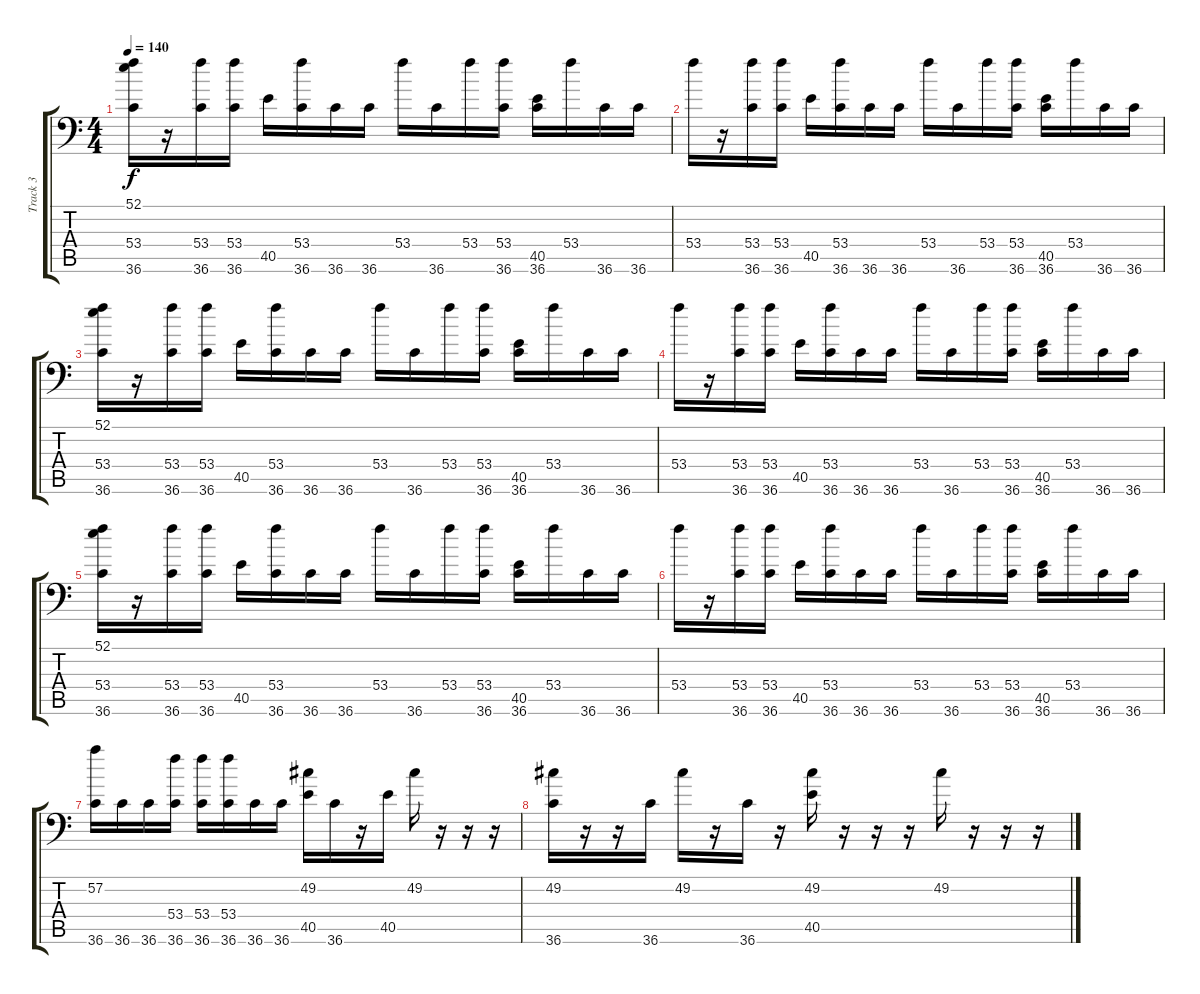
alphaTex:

\track ("Track 3" "Track 3") {instrument acousticgrandpiano}
\staff {score tabs}
\tuning (C-1 C-1 C-1 C-1 C-1 C-1) {hide}
\ts (4 4)
\tempo 140
\clef f4
\ks c
(52.1 53.4 36.6).16{dy f} r.16 (53.4 36.6).16 (53.4 36.6).16 40.5.16 (53.4 36.6).16 36.6.16 36.6.16 53.4.16 36.6.16 53.4.16 (53.4 36.6).16 (40.5 36.6).16 53.4.16 36.6.16 36.6.16 |
53.4.16 r.16 (53.4 36.6).16 (53.4 36.6).16 40.5.16 (53.4 36.6).16 36.6.16 36.6.16 53.4.16 36.6.16 53.4.16 (53.4 36.6).16 (40.5 36.6).16 53.4.16 36.6.16 36.6.16 |
(52.1 53.4 36.6).16 r.16 (53.4 36.6).16 (53.4 36.6).16 40.5.16 (53.4 36.6).16 36.6.16 36.6.16 53.4.16 36.6.16 53.4.16 (53.4 36.6).16 (40.5 36.6).16 53.4.16 36.6.16 36.6.16 |
53.4.16 r.16 (53.4 36.6).16 (53.4 36.6).16 40.5.16 (53.4 36.6).16 36.6.16 36.6.16 53.4.16 36.6.16 53.4.16 (53.4 36.6).16 (40.5 36.6).16 53.4.16 36.6.16 36.6.16 |
(52.1 53.4 36.6).16 r.16 (53.4 36.6).16 (53.4 36.6).16 40.5.16 (53.4 36.6).16 36.6.16 36.6.16 53.4.16 36.6.16 53.4.16 (53.4 36.6).16 (40.5 36.6).16 53.4.16 36.6.16 36.6.16 |
53.4.16 r.16 (53.4 36.6).16 (53.4 36.6).16 40.5.16 (53.4 36.6).16 36.6.16 36.6.16 53.4.16 36.6.16 53.4.16 (53.4 36.6).16 (40.5 36.6).16 53.4.16 36.6.16 36.6.16 |
(57.2 36.6).16 36.6.16 36.6.16 (53.4 36.6).16 (53.4 36.6).16 (53.4 36.6).16 36.6.16 36.6.16 (49.2 40.5).16 36.6.16 r.16 40.5.16 49.2.16 r.16 r.16 r.16 |
(49.2 36.6).16 r.16 r.16 36.6.16 49.2.16 r.16 36.6.16 r.16 (49.2 40.5).16 r.16 r.16 r.16 49.2.16 r.16 r.16 r.16
